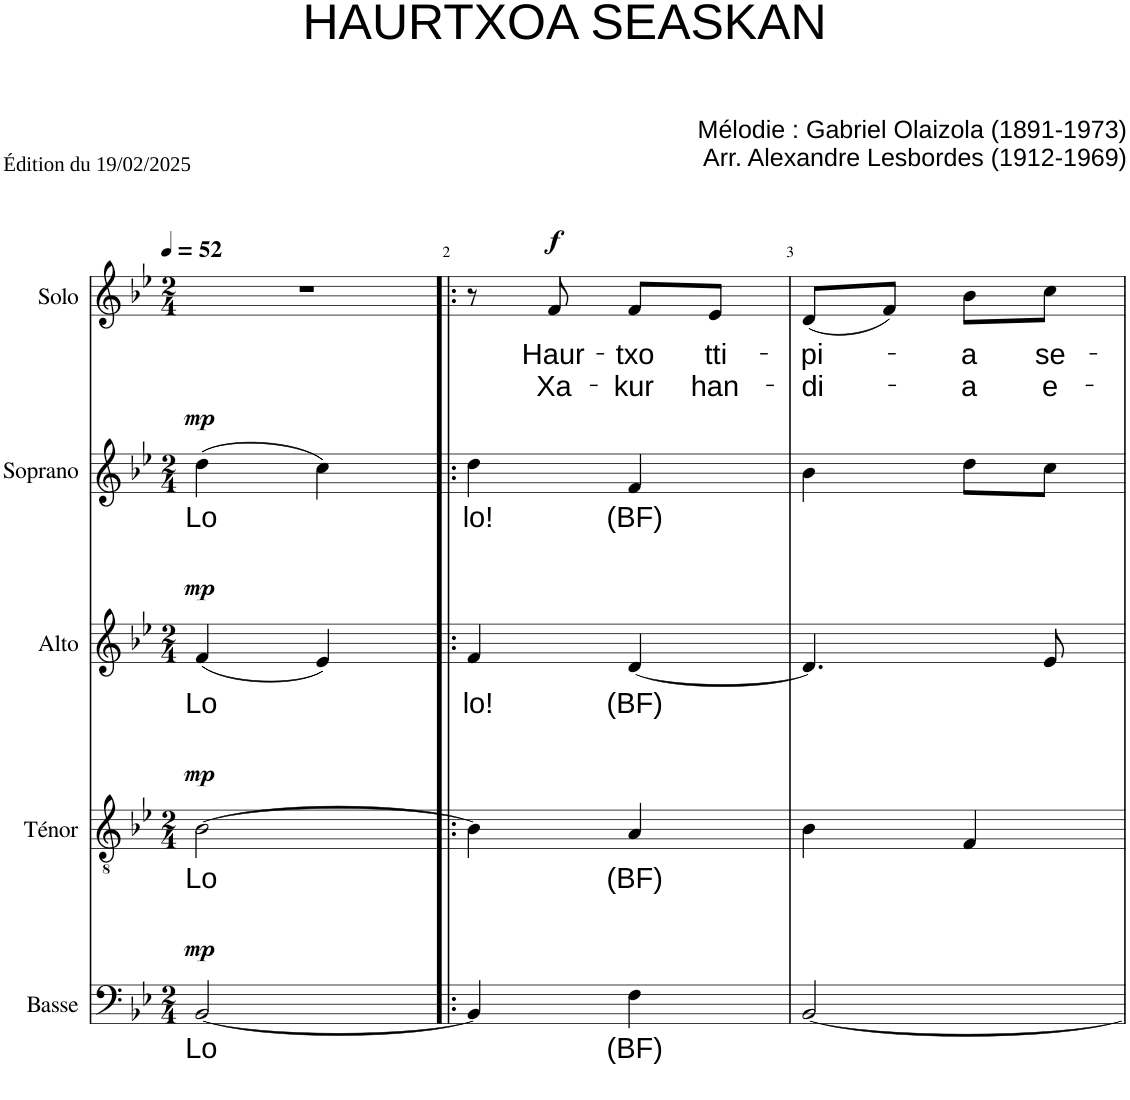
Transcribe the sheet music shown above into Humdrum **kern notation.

**kern	**text	**dynam	**kern	**text	**dynam	**kern	**text	**dynam	**kern	**text	**dynam	**kern	**text	**text	**dynam
*part5	*part5	*part5	*part4	*part4	*part4	*part3	*part3	*part3	*part2	*part2	*part2	*part1	*part1	*part1	*part1
*staff5	*staff5	*staff5	*staff4	*staff4	*staff4	*staff3	*staff3	*staff3	*staff2	*staff2	*staff2	*staff1	*staff1	*staff1	*staff1
*I"Basse	*	*	*I"Ténor	*	*	*I"Alto	*	*	*I"Soprano	*	*	*I"Solo	*	*	*
*I'B.	*	*	*I'T.	*	*	*I'A.	*	*	*I'S.	*	*	*I'S.	*	*	*
*clefF4	*	*	*clefGv2	*	*	*clefG2	*	*	*clefG2	*	*	*clefG2	*	*	*
*k[b-e-]	*	*	*k[b-e-]	*	*	*k[b-e-]	*	*	*k[b-e-]	*	*	*k[b-e-]	*	*	*
*M2/4	*	*	*M2/4	*	*	*M2/4	*	*	*M2/4	*	*	*M2/4	*	*	*
*MM52	*	*	*MM52	*	*	*MM52	*	*	*MM52	*	*	*MM52	*	*	*
=1	=1	=1	=1	=1	=1	=1	=1	=1	=1	=1	=1	=1	=1	=1	=1
!	!LO:LY:b	!LO:DY:a	!	!LO:LY:b	!LO:DY:a	!	!LO:LY:b	!LO:DY:a	!	!LO:LY:b	!LO:DY:a	!	!	!	!
[2BB-/	Lo	mp	[2B-\	Lo	mp	(4f/	Lo	mp	(4dd\	Lo	mp	2r	.	.	.
.	.	.	.	.	.	4e-/)	.	.	4cc\)	.	.	.	.	.	.
=2!|:	=2!|:	=2!|:	=2!|:	=2!|:	=2!|:	=2!|:	=2!|:	=2!|:	=2!|:	=2!|:	=2!|:	=2!|:	=2!|:	=2!|:	=2!|:
!	!	!	!	!	!	!	!LO:LY:b	!	!	!LO:LY:b	!	!	!	!	!
4BB-/]	.	.	4B-\]	.	.	4f/	lo!	.	4dd\	lo!	.	8r	.	.	.
!	!	!	!	!	!	!	!	!	!	!	!	!	!LO:LY:b	!LO:LY:b	!LO:DY:a
.	.	.	.	.	.	.	.	.	.	.	.	8f/	Haur-	Xa-	f
!	!LO:LY:b	!	!	!LO:LY:b	!	!	!LO:LY:b	!	!	!LO:LY:b	!	!	!LO:LY:b	!LO:LY:b	!
4F\	(BF)	.	4A/	(BF)	.	[4d/	(BF)	.	4f/	(BF)	.	8f/L	-txo	-kur	.
!	!	!	!	!	!	!	!	!	!	!	!	!	!LO:LY:b	!LO:LY:b	!
.	.	.	.	.	.	.	.	.	.	.	.	8e-/J	tti-	han-	.
=3	=3	=3	=3	=3	=3	=3	=3	=3	=3	=3	=3	=3	=3	=3	=3
!	!	!	!	!	!	!	!	!	!	!	!	!	!LO:LY:b	!LO:LY:b	!
[2BB-/	.	.	4B-\	.	.	4.d/]	.	.	4b-\	.	.	(8d/L	-pi-	-di-	.
.	.	.	.	.	.	.	.	.	.	.	.	8f/J)	.	.	.
!	!	!	!	!	!	!	!	!	!	!	!	!	!LO:LY:b	!LO:LY:b	!
.	.	.	4F/	.	.	.	.	.	8dd\L	.	.	8b-\L	-a	-a	.
!	!	!	!	!	!	!	!	!	!	!	!	!	!LO:LY:b	!LO:LY:b	!
.	.	.	.	.	.	8e-/	.	.	8cc\J	.	.	8cc\J	se-	e-	.
=	=	=	=	=	=	=	=	=	=	=	=	=	=	=	=
*-	*-	*-	*-	*-	*-	*-	*-	*-	*-	*-	*-	*-	*-	*-	*-
